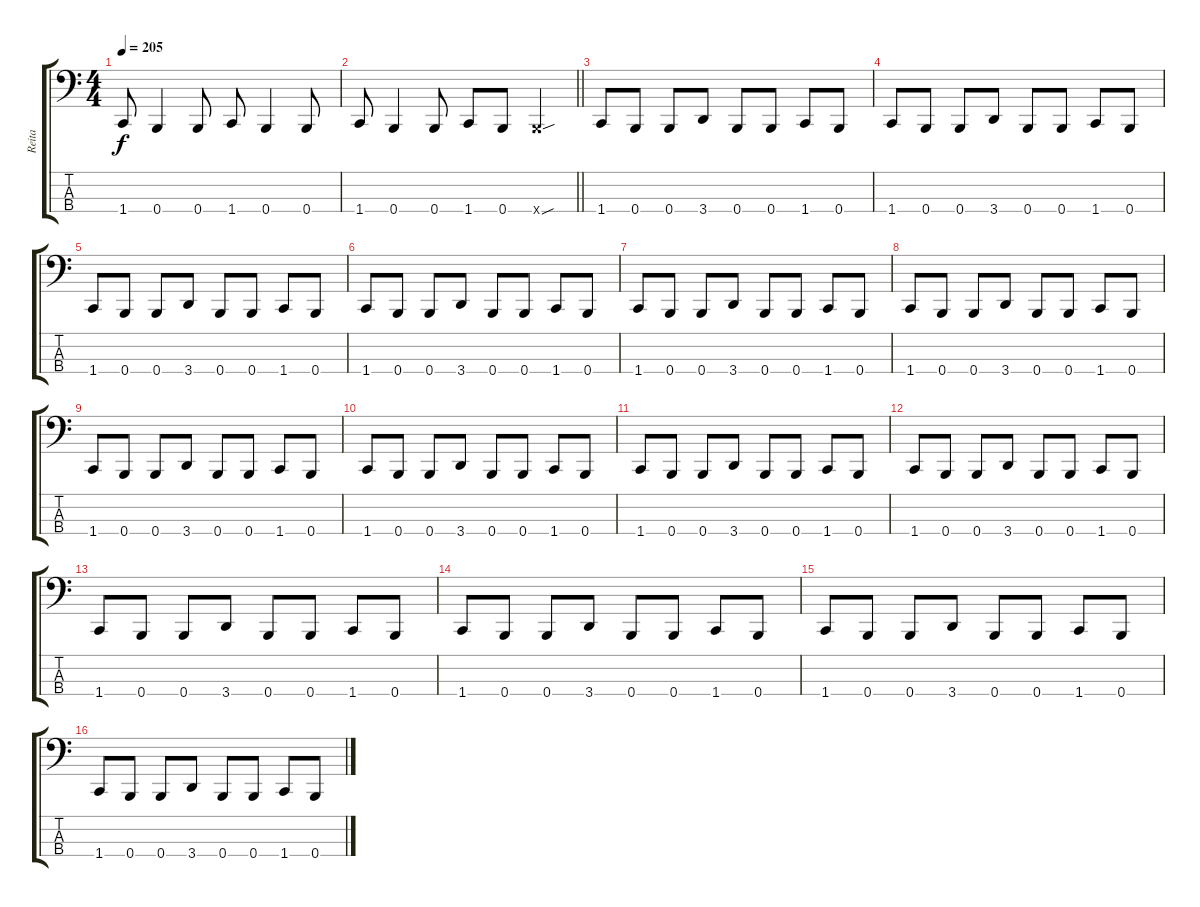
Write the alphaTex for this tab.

\track ("Reita" "Reita") {instrument electricbasspick}
\staff {score tabs}
\tuning (C2 G1 D1 B0) {hide}
\ts (4 4)
\tempo 205
\clef f4
\ks c
1.4.8{dy f} 0.4.4 0.4.8 1.4.8 0.4.4 0.4.8 |
\barLineRight lightlight
1.4.8 0.4.4 0.4.8 1.4.8 0.4.8 0.4{sou x}.4 |
1.4.8 0.4.8 0.4.8 3.4.8 0.4.8 0.4.8 1.4.8 0.4.8 |
1.4.8 0.4.8 0.4.8 3.4.8 0.4.8 0.4.8 1.4.8 0.4.8 |
1.4.8 0.4.8 0.4.8 3.4.8 0.4.8 0.4.8 1.4.8 0.4.8 |
1.4.8 0.4.8 0.4.8 3.4.8 0.4.8 0.4.8 1.4.8 0.4.8 |
1.4.8 0.4.8 0.4.8 3.4.8 0.4.8 0.4.8 1.4.8 0.4.8 |
1.4.8 0.4.8 0.4.8 3.4.8 0.4.8 0.4.8 1.4.8 0.4.8 |
1.4.8 0.4.8 0.4.8 3.4.8 0.4.8 0.4.8 1.4.8 0.4.8 |
1.4.8 0.4.8 0.4.8 3.4.8 0.4.8 0.4.8 1.4.8 0.4.8 |
1.4.8 0.4.8 0.4.8 3.4.8 0.4.8 0.4.8 1.4.8 0.4.8 |
1.4.8 0.4.8 0.4.8 3.4.8 0.4.8 0.4.8 1.4.8 0.4.8 |
1.4.8 0.4.8 0.4.8 3.4.8 0.4.8 0.4.8 1.4.8 0.4.8 |
1.4.8 0.4.8 0.4.8 3.4.8 0.4.8 0.4.8 1.4.8 0.4.8 |
1.4.8 0.4.8 0.4.8 3.4.8 0.4.8 0.4.8 1.4.8 0.4.8 |
1.4.8 0.4.8 0.4.8 3.4.8 0.4.8 0.4.8 1.4.8 0.4.8
